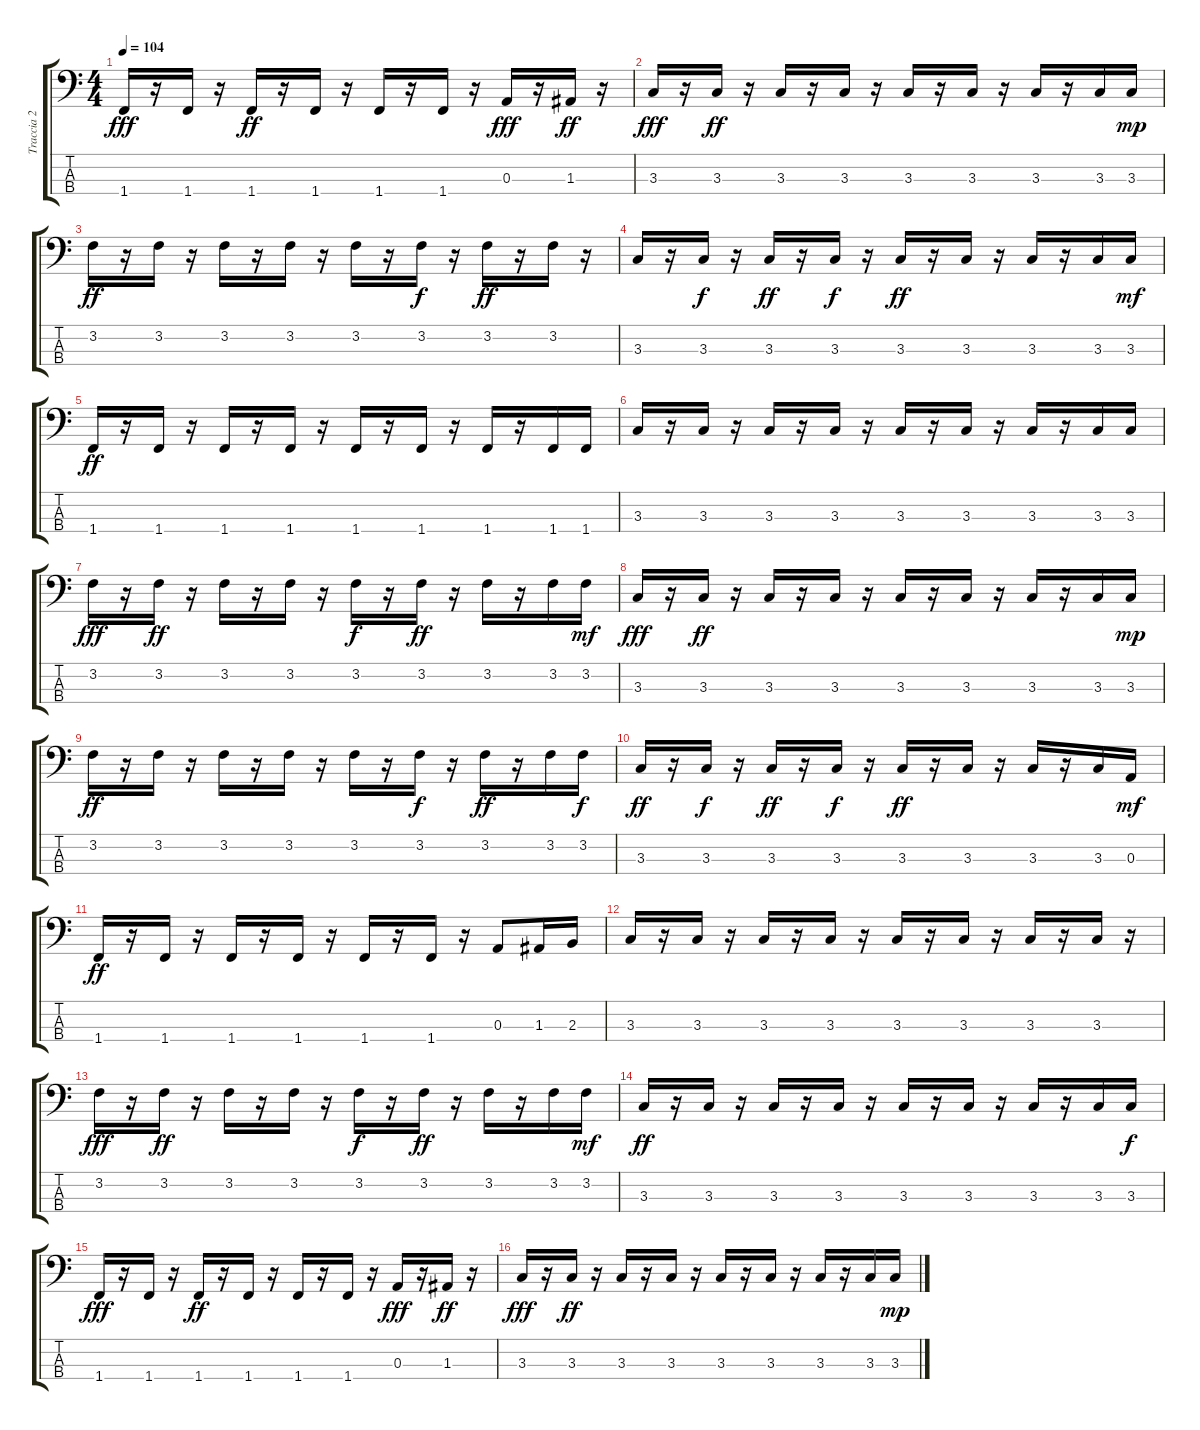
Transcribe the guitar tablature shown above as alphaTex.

\track ("Traccia 2" "Traccia 2") {instrument electricbassfinger}
\staff {score tabs}
\tuning (G2 D2 A1 E1) {hide}
\ts (4 4)
\tempo 104
\clef f4
\ks c
1.4.16{dy fff} r.16 1.4.16 r.16 1.4.16{dy ff} r.16 1.4.16 r.16 1.4.16 r.16 1.4.16 r.16 0.3.16{dy fff} r.16 1.3.16{dy ff} r.16 |
3.3.16{dy fff} r.16 3.3.16{dy ff} r.16 3.3.16 r.16 3.3.16 r.16 3.3.16 r.16 3.3.16 r.16 3.3.16 r.16 3.3.16 3.3.16{dy mp} |
3.2.16{dy ff} r.16 3.2.16 r.16 3.2.16 r.16 3.2.16 r.16 3.2.16 r.16 3.2.16{dy f} r.16 3.2.16{dy ff} r.16 3.2.16 r.16 |
3.3.16 r.16 3.3.16{dy f} r.16 3.3.16{dy ff} r.16 3.3.16{dy f} r.16 3.3.16{dy ff} r.16 3.3.16 r.16 3.3.16 r.16 3.3.16 3.3.16{dy mf} |
1.4.16{dy ff} r.16 1.4.16 r.16 1.4.16 r.16 1.4.16 r.16 1.4.16 r.16 1.4.16 r.16 1.4.16 r.16 1.4.16 1.4.16 |
3.3.16 r.16 3.3.16 r.16 3.3.16 r.16 3.3.16 r.16 3.3.16 r.16 3.3.16 r.16 3.3.16 r.16 3.3.16 3.3.16 |
3.2.16{dy fff} r.16 3.2.16{dy ff} r.16 3.2.16 r.16 3.2.16 r.16 3.2.16{dy f} r.16 3.2.16{dy ff} r.16 3.2.16 r.16 3.2.16 3.2.16{dy mf} |
3.3.16{dy fff} r.16 3.3.16{dy ff} r.16 3.3.16 r.16 3.3.16 r.16 3.3.16 r.16 3.3.16 r.16 3.3.16 r.16 3.3.16 3.3.16{dy mp} |
3.2.16{dy ff} r.16 3.2.16 r.16 3.2.16 r.16 3.2.16 r.16 3.2.16 r.16 3.2.16{dy f} r.16 3.2.16{dy ff} r.16 3.2.16 3.2.16{dy f} |
3.3.16{dy ff} r.16 3.3.16{dy f} r.16 3.3.16{dy ff} r.16 3.3.16{dy f} r.16 3.3.16{dy ff} r.16 3.3.16 r.16 3.3.16 r.16 3.3.16 0.3.16{dy mf} |
1.4.16{dy ff} r.16 1.4.16 r.16 1.4.16 r.16 1.4.16 r.16 1.4.16 r.16 1.4.16 r.16 0.3.8 1.3.16 2.3.16 |
3.3.16 r.16 3.3.16 r.16 3.3.16 r.16 3.3.16 r.16 3.3.16 r.16 3.3.16 r.16 3.3.16 r.16 3.3.16 r.16 |
3.2.16{dy fff} r.16 3.2.16{dy ff} r.16 3.2.16 r.16 3.2.16 r.16 3.2.16{dy f} r.16 3.2.16{dy ff} r.16 3.2.16 r.16 3.2.16 3.2.16{dy mf} |
3.3.16{dy ff} r.16 3.3.16 r.16 3.3.16 r.16 3.3.16 r.16 3.3.16 r.16 3.3.16 r.16 3.3.16 r.16 3.3.16 3.3.16{dy f} |
1.4.16{dy fff} r.16 1.4.16 r.16 1.4.16{dy ff} r.16 1.4.16 r.16 1.4.16 r.16 1.4.16 r.16 0.3.16{dy fff} r.16 1.3.16{dy ff} r.16 |
3.3.16{dy fff} r.16 3.3.16{dy ff} r.16 3.3.16 r.16 3.3.16 r.16 3.3.16 r.16 3.3.16 r.16 3.3.16 r.16 3.3.16 3.3.16{dy mp}
